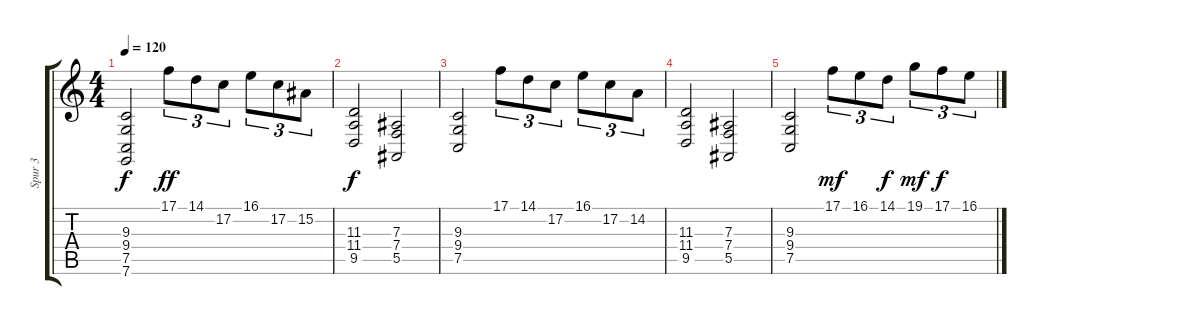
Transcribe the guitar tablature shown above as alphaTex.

\track ("Spur 3" "Spur 3") {instrument stringensemble1}
\staff {score tabs}
\tuning (C4 G3 Eb3 Bb2 F2 C2) {hide}
\ts (4 4)
\tempo 120
\clef g2
\ks c
(9.3 9.4 7.5 7.6).2{dy f} 17.1.8{tu (3 2) dy ff} 14.1.8{tu (3 2)} 17.2.8{tu (3 2)} 16.1.8{tu (3 2)} 17.2.8{tu (3 2)} 15.2.8{tu (3 2)} |
(11.3 11.4 9.5).2{dy f} (7.3 7.4 5.5).2 |
(9.3 9.4 7.5).2 17.1.8{tu (3 2)} 14.1.8{tu (3 2)} 17.2.8{tu (3 2)} 16.1.8{tu (3 2)} 17.2.8{tu (3 2)} 14.2.8{tu (3 2)} |
(11.3 11.4 9.5).2 (7.3 7.4 5.5).2 |
(9.3 9.4 7.5).2 17.1.8{tu (3 2) dy mf} 16.1.8{tu (3 2)} 14.1.8{tu (3 2) dy f} 19.1.8{tu (3 2) dy mf} 17.1.8{tu (3 2) dy f} 16.1.8{tu (3 2)}
